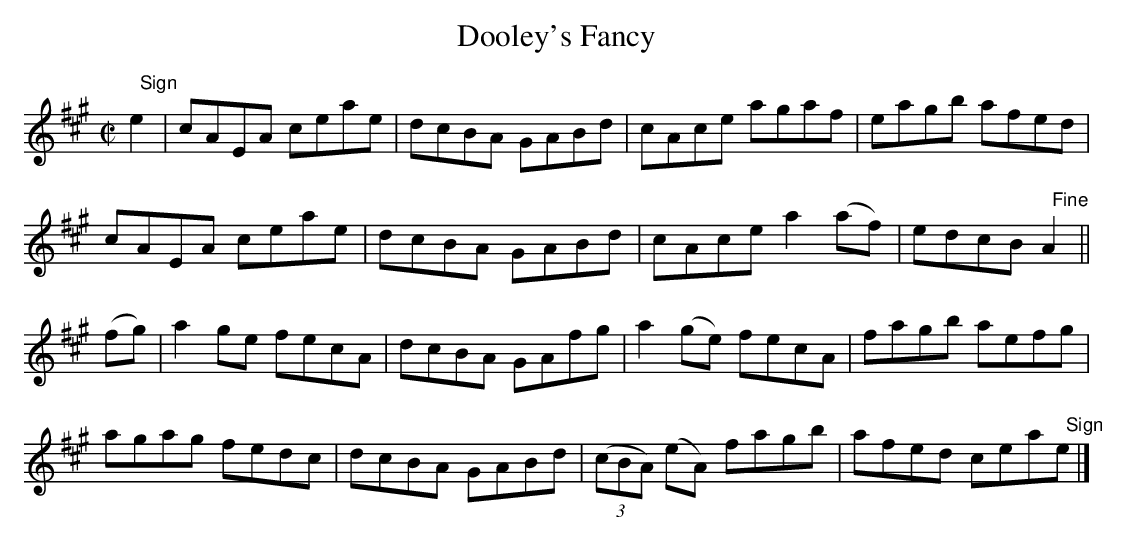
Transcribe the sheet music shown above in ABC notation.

X:1
T: Dooley's Fancy
M: C|
L: 1/8
K: A
"   Sign"e2 | cAEA  ceae | dcBA GABd | cAce         agaf  | eagb afed         |
              cAEA  ceae | dcBA GABd | cAce        a2 (af)| edcB "   Fine"A2  ||
(fg)        | a2 ge fecA | dcBA GAfg | a2 (ge)      fecA  | fagb aefg         |
              agag  fedc | dcBA GABd | ((3cBA) (eA) fagb  | afed cea"   Sign"e|]
